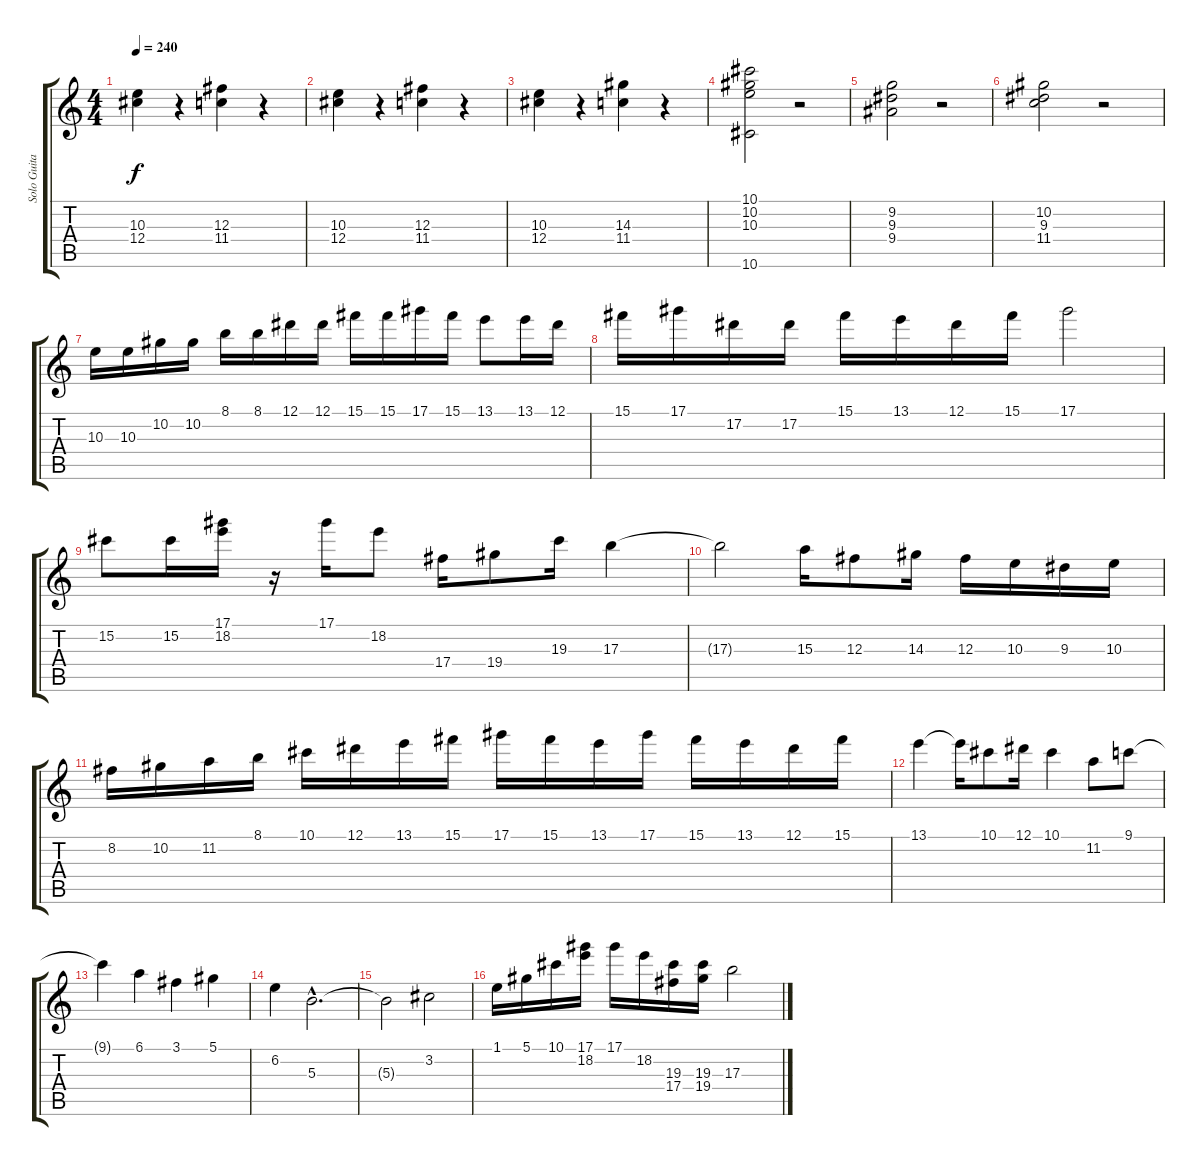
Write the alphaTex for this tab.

\track ("Solo Guitar" "Solo Guita") {instrument distortionguitar}
\staff {score tabs}
\tuning (Eb4 Bb3 Gb3 Db3 Ab2 Eb2) {hide}
\ts (4 4)
\tempo 240
\clef g2
\ks c
(10.3 12.4).4{dy f} r.4 (12.3 11.4).4 r.4 |
(10.3 12.4).4 r.4 (12.3 11.4).4 r.4 |
(10.3 12.4).4 r.4 (14.3 11.4).4 r.4 |
(10.1 10.2 10.3 10.6).2 r.2 |
(9.2 9.3 9.4).2 r.2 |
(10.2 9.3 11.4).2 r.2 |
10.3.16 10.3.16 10.2.16 10.2.16 8.1.16 8.1.16 12.1.16 12.1.16 15.1.16 15.1.16 17.1.16 15.1.16 13.1.8 13.1.16 12.1.16 |
15.1.16 17.1.16 17.2.16 17.2.16 15.1.16 13.1.16 12.1.16 15.1.16 17.1.2 |
15.2.8 15.2.16 (17.1 18.2).16 r.16 17.1.16 18.2.8 17.4.16 19.4.8 19.3.16 17.3.4 |
17.3{t}.2 15.3.16 12.3.8 14.3.16 12.3.16 10.3.16 9.3.16 10.3.16 |
8.2.16 10.2.16 11.2.16 8.1.16 10.1.16 12.1.16 13.1.16 15.1.16 17.1.16 15.1.16 13.1.16 17.1.16 15.1.16 13.1.16 12.1.16 15.1.16 |
13.1.4 13.1{t}.16 10.1.8 12.1.16 10.1.4 11.2.8 9.1.8 |
9.1{t}.4 6.1.4 3.1.4 5.1.4 |
6.2.4 5.3{hac}.2{d} |
5.3{t}.2 3.2.2 |
1.1.16 5.1.16 10.1.16 (17.1 18.2).16 17.1.16 18.2.16 (19.3 17.4).16 (19.3 19.4).16 17.3.2
